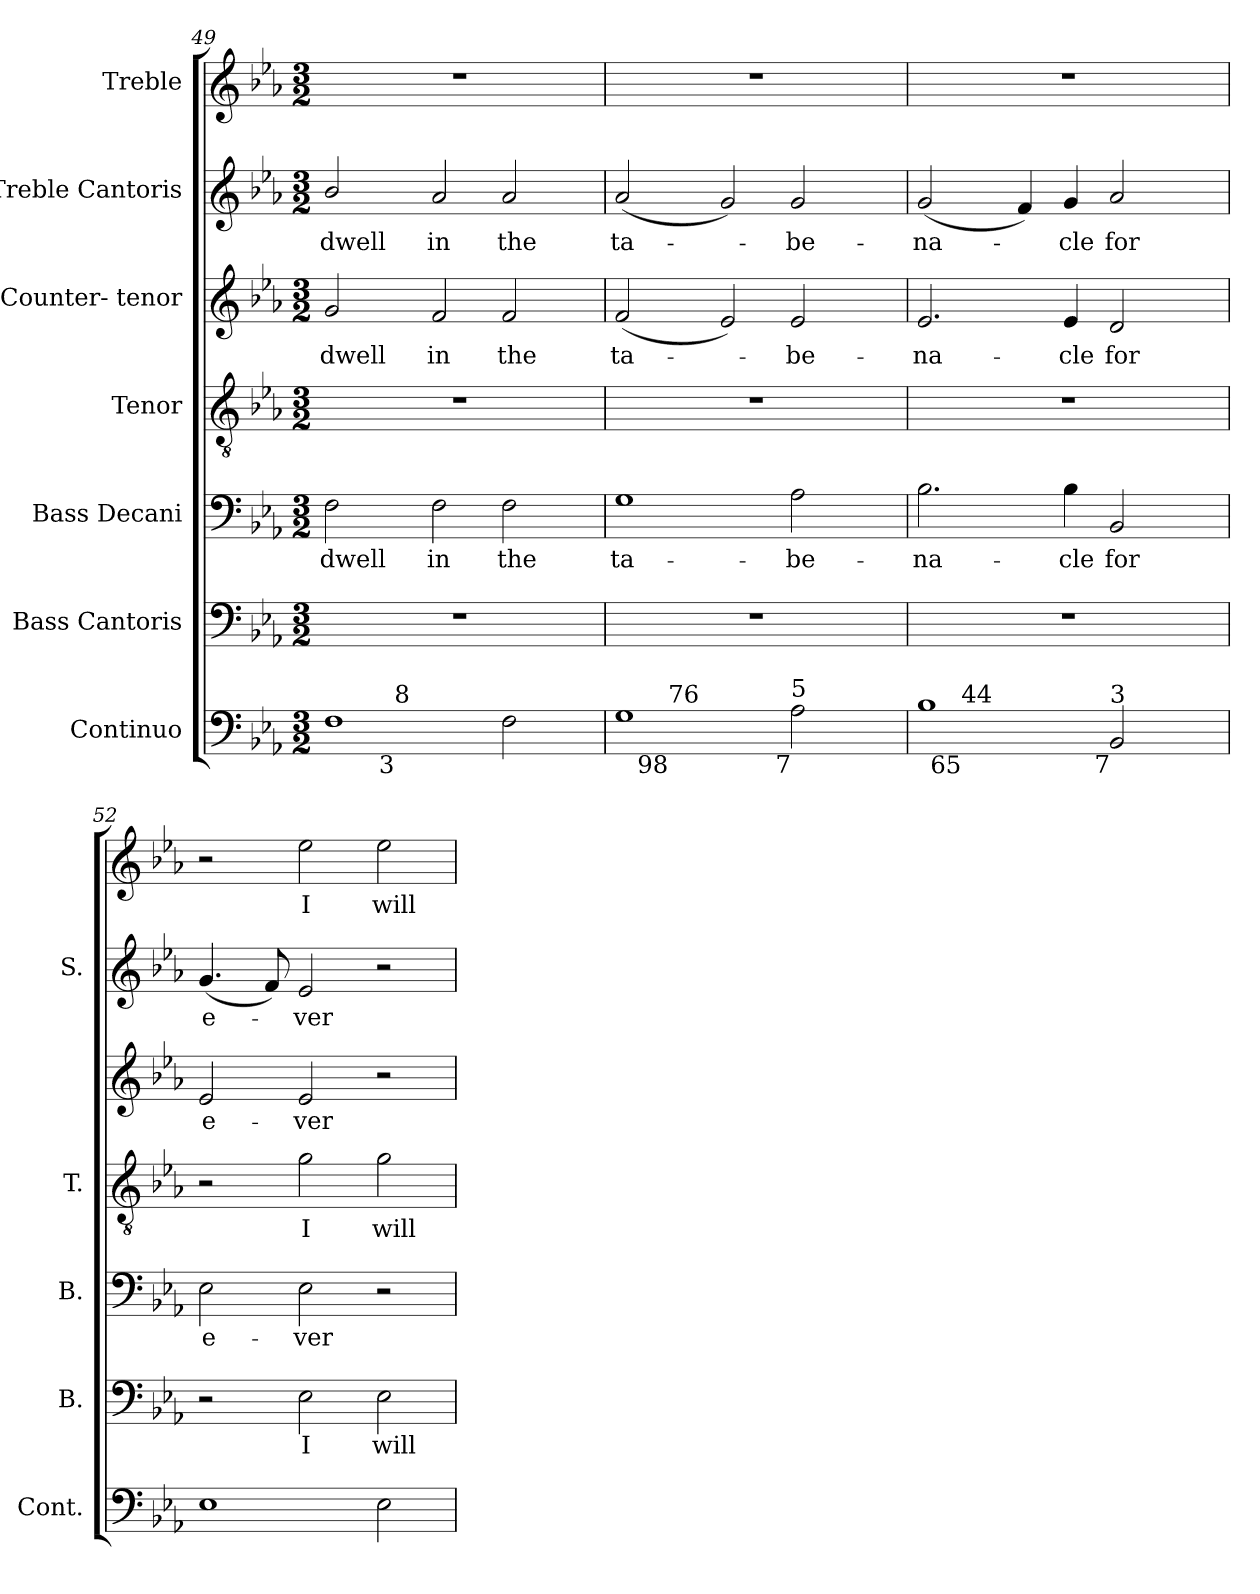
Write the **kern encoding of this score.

**kern	**kern	**text	**kern	**text	**kern	**text	**kern	**text	**kern	**text	**kern	**text
*part7	*part6	*part6	*part5	*part5	*part4	*part4	*part3	*part3	*part2	*part2	*part1	*part1
*staff7	*staff6	*staff6	*staff5	*staff5	*staff4	*staff4	*staff3	*staff3	*staff2	*staff2	*staff1	*staff1
*I"Continuo	*I"Bass Cantoris	*	*I"Bass Decani	*	*I"Tenor	*	*I"Counter- tenor	*	*I"Treble Cantoris	*	*I"Treble	*
*I'Cont.	*I'B.	*	*I'B.	*	*I'T.	*	*	*	*I'S.	*	*	*
*clefF4	*clefF4	*	*clefF4	*	*clefGv2	*	*clefG2	*	*clefG2	*	*clefG2	*
*	*	*	*	*	*ITrd7c12	*	*	*	*	*	*	*
*k[b-e-a-]	*k[b-e-a-]	*	*k[b-e-a-]	*	*k[b-e-a-]	*	*k[b-e-a-]	*	*k[b-e-a-]	*	*k[b-e-a-]	*
*E-:	*E-:	*	*E-:	*	*E-:	*	*E-:	*	*E-:	*	*E-:	*
*M3/2	*M3/2	*	*M3/2	*	*M3/2	*	*M3/2	*	*M3/2	*	*M3/2	*
=49	=49	=49	=49	=49	=49	=49	=49	=49	=49	=49	=49	=49
!	!LO:N:vis=1	!	!	!	!	!	!	!	!	!	!	!
!	!	!	!	!LO:LY:b:color=#000000	!LO:N:vis=1	!	!	!	!	!	!	!
!	!	!	!	!	!	!	!	!LO:LY:b:color=#000000	!	!	!	!
!LO:TX:b:rj:t=4	!	!	!	!	!	!	!	!	!	!	!	!
!LO:TX:t=9	!	!	!	!	!	!	!	!	!	!	!	!
!	!	!	!	!	!	!	!	!	!	!LO:LY:b:color=#000000	!LO:N:vis=1	!
*^	*	*	*	*	*	*	*	*	*	*	*	*
1Fi	4ryy	1.r	.	2Fi\	dwell	1.r	.	2gi/	dwell	2b-i/	dwell	1.r	.
.	16ryy	.	.	.	.	.	.	.	.	.	.	.	.
.	256ryy	.	.	.	.	.	.	.	.	.	.	.	.
!	!LO:TX:b:rj:t=3	!	!	!	!	!	!	!	!	!	!	!	!
!	!LO:TX:t=8	!	!	!	!	!	!	!	!	!	!	!	!
.	1ryy	.	.	.	.	.	.	.	.	.	.	.	.
!	!	!	!	!	!LO:LY:b:color=#000000	!	!	!	!	!	!	!	!
!	!	!	!	!	!	!	!	!	!LO:LY:b:color=#000000	!	!	!	!
!	!	!	!	!	!	!	!	!	!	!	!LO:LY:b:color=#000000	!	!
.	.	.	.	2Fi\	in	.	.	2fi/	in	2a-i/	in	.	.
!	!	!	!	!	!LO:LY:b:color=#000000	!	!	!	!	!	!	!	!
!	!	!	!	!	!	!	!	!	!LO:LY:b:color=#000000	!	!	!	!
!	!	!	!	!	!	!	!	!	!	!	!LO:LY:b:color=#000000	!	!
2Fi\	.	.	.	2Fi\	the	.	.	2fi/	the	2a-i/	the	.	.
.	8ryy	.	.	.	.	.	.	.	.	.	.	.	.
.	32...ryy	.	.	.	.	.	.	.	.	.	.	.	.
=50	=50	=50	=50	=50	=50	=50	=50	=50	=50	=50	=50	=50	=50
!	!	!LO:N:vis=1	!	!	!	!	!	!	!	!	!	!	!
!	!	!	!	!	!LO:LY:b:color=#000000	!LO:N:vis=1	!	!	!	!	!	!	!
!	!	!	!	!	!	!	!	!	!LO:LY:b:color=#000000	!	!	!	!
!	!	!	!	!	!	!	!	!	!	!	!LO:LY:b:color=#000000	!LO:N:vis=1	!
1Gi	8ryy	1.r	.	1Gi	ta-	1.r	.	(2fi/	ta-	(2a-i/	ta-	1.r	.
.	16ryy	.	.	.	.	.	.	.	.	.	.	.	.
.	512.ryy	.	.	.	.	.	.	.	.	.	.	.	.
!	!LO:TX:b:rj:t=98	!	!	!	!	!	!	!	!	!	!	!	!
!	!LO:TX:t=76	!	!	!	!	!	!	!	!	!	!	!	!
.	1ryy	.	.	.	.	.	.	.	.	.	.	.	.
.	.	.	.	.	.	.	.	2e-i/)	.	2gi/)	.	.	.
!	!	!	!	!	!LO:LY:b:color=#000000	!	!	!	!	!	!	!	!
!	!	!	!	!	!	!	!	!	!LO:LY:b:color=#000000	!	!	!	!
!LO:TX:b:rj:t=7	!	!	!	!	!	!	!	!	!	!	!	!	!
!LO:TX:t=5	!	!	!	!	!	!	!	!	!	!	!	!	!
!	!	!	!	!	!	!	!	!	!	!	!LO:LY:b:color=#000000	!	!
2A-i\	.	.	.	2A-i\	-be-	.	.	2e-i/	-be-	2gi/	-be-	.	.
.	4ryy	.	.	.	.	.	.	.	.	.	.	.	.
.	32ryy	.	.	.	.	.	.	.	.	.	.	.	.
.	64ryy	.	.	.	.	.	.	.	.	.	.	.	.
.	128ryy	.	.	.	.	.	.	.	.	.	.	.	.
.	256ryy	.	.	.	.	.	.	.	.	.	.	.	.
.	1024ryy	.	.	.	.	.	.	.	.	.	.	.	.
=51	=51	=51	=51	=51	=51	=51	=51	=51	=51	=51	=51	=51	=51
!	!	!LO:N:vis=1	!	!	!	!	!	!	!	!	!	!	!
!	!	!	!	!	!LO:LY:b:color=#000000	!LO:N:vis=1	!	!	!	!	!	!	!
!	!	!	!	!	!	!	!	!	!LO:LY:b:color=#000000	!	!	!	!
!	!	!	!	!	!	!	!	!	!	!	!LO:LY:b:color=#000000	!LO:N:vis=1	!
1B-i	8ryy	1.r	.	2.B-i\	-na-	1.r	.	2.e-i/	-na-	(2gi/	-na-	1.r	.
.	64ryy	.	.	.	.	.	.	.	.	.	.	.	.
.	256.ryy	.	.	.	.	.	.	.	.	.	.	.	.
!	!LO:TX:b:rj:t=65	!	!	!	!	!	!	!	!	!	!	!	!
!	!LO:TX:t=44	!	!	!	!	!	!	!	!	!	!	!	!
.	1ryy	.	.	.	.	.	.	.	.	.	.	.	.
.	.	.	.	.	.	.	.	.	.	4fi/)	.	.	.
!	!	!	!	!	!LO:LY:b:color=#000000	!	!	!	!	!	!	!	!
!	!	!	!	!	!	!	!	!	!LO:LY:b:color=#000000	!	!	!	!
!	!	!	!	!	!	!	!	!	!	!	!LO:LY:b:color=#000000	!	!
.	.	.	.	4B-i\	-cle	.	.	4e-i/	-cle	4gi/	-cle	.	.
!	!	!	!	!	!LO:LY:b:color=#000000	!	!	!	!	!	!	!	!
!	!	!	!	!	!	!	!	!	!LO:LY:b:color=#000000	!	!	!	!
!LO:TX:b:rj:t=7	!	!	!	!	!	!	!	!	!	!	!	!	!
!LO:TX:t=3	!	!	!	!	!	!	!	!	!	!	!	!	!
!	!	!	!	!	!	!	!	!	!	!	!LO:LY:b:color=#000000	!	!
2BB-i/	.	.	.	2BB-i/	for	.	.	2di/	for	2a-i/	for	.	.
.	4ryy	.	.	.	.	.	.	.	.	.	.	.	.
.	16ryy	.	.	.	.	.	.	.	.	.	.	.	.
.	32ryy	.	.	.	.	.	.	.	.	.	.	.	.
.	128ryy	.	.	.	.	.	.	.	.	.	.	.	.
.	512ryy	.	.	.	.	.	.	.	.	.	.	.	.
*v	*v	*	*	*	*	*	*	*	*	*	*	*	*
!!LO:LB:g=z
=52	=52	=52	=52	=52	=52	=52	=52	=52	=52	=52	=52	=52
*^	*	*	*	*	*	*	*	*	*	*	*	*
!	!	!	!	!	!LO:LY:b:color=#000000	!	!	!	!	!	!	!	!
*v	*v	*	*	*	*	*	*	*	*	*	*	*	*
*^	*	*	*	*	*	*	*	*	*	*	*	*
!	!	!	!	!	!	!	!	!	!LO:LY:b:color=#000000	!	!	!	!
*v	*v	*	*	*	*	*	*	*	*	*	*	*	*
*^	*	*	*	*	*	*	*	*	*	*	*	*
!	!	!	!	!	!	!	!	!	!	!	!LO:LY:b:color=#000000	!	!
*v	*v	*	*	*	*	*	*	*	*	*	*	*	*
1E-i	2r	.	2E-i\	e-	2r	.	2e-i/	e-	(4.gi/	e-	2r	.
.	.	.	.	.	.	.	.	.	8fi/)	.	.	.
!	!	!LO:LY:b:color=#000000	!	!	!	!	!	!	!	!	!	!
!	!	!	!	!LO:LY:b:color=#000000	!	!	!	!	!	!	!	!
!	!	!	!	!	!	!LO:LY:b:color=#000000	!	!	!	!	!	!
!	!	!	!	!	!	!	!	!LO:LY:b:color=#000000	!	!	!	!
!	!	!	!	!	!	!	!	!	!	!LO:LY:b:color=#000000	!	!
!	!	!	!	!	!	!	!	!	!	!	!	!LO:LY:b:color=#000000
.	2E-i\	I	2E-i\	-ver	2Gi\	I	2e-i/	-ver	2e-i/	-ver	2ee-i\	I
!	!	!LO:LY:b:color=#000000	!	!	!	!	!	!	!	!	!	!
!	!	!	!	!	!	!LO:LY:b:color=#000000	!	!	!	!	!	!
!	!	!	!	!	!	!	!	!	!	!	!	!LO:LY:b:color=#000000
2E-i\	2E-i\	will	2r	.	2Gi\	will	2r	.	2r	.	2ee-i\	will
=	=	=	=	=	=	=	=	=	=	=	=	=
*-	*-	*-	*-	*-	*-	*-	*-	*-	*-	*-	*-	*-
